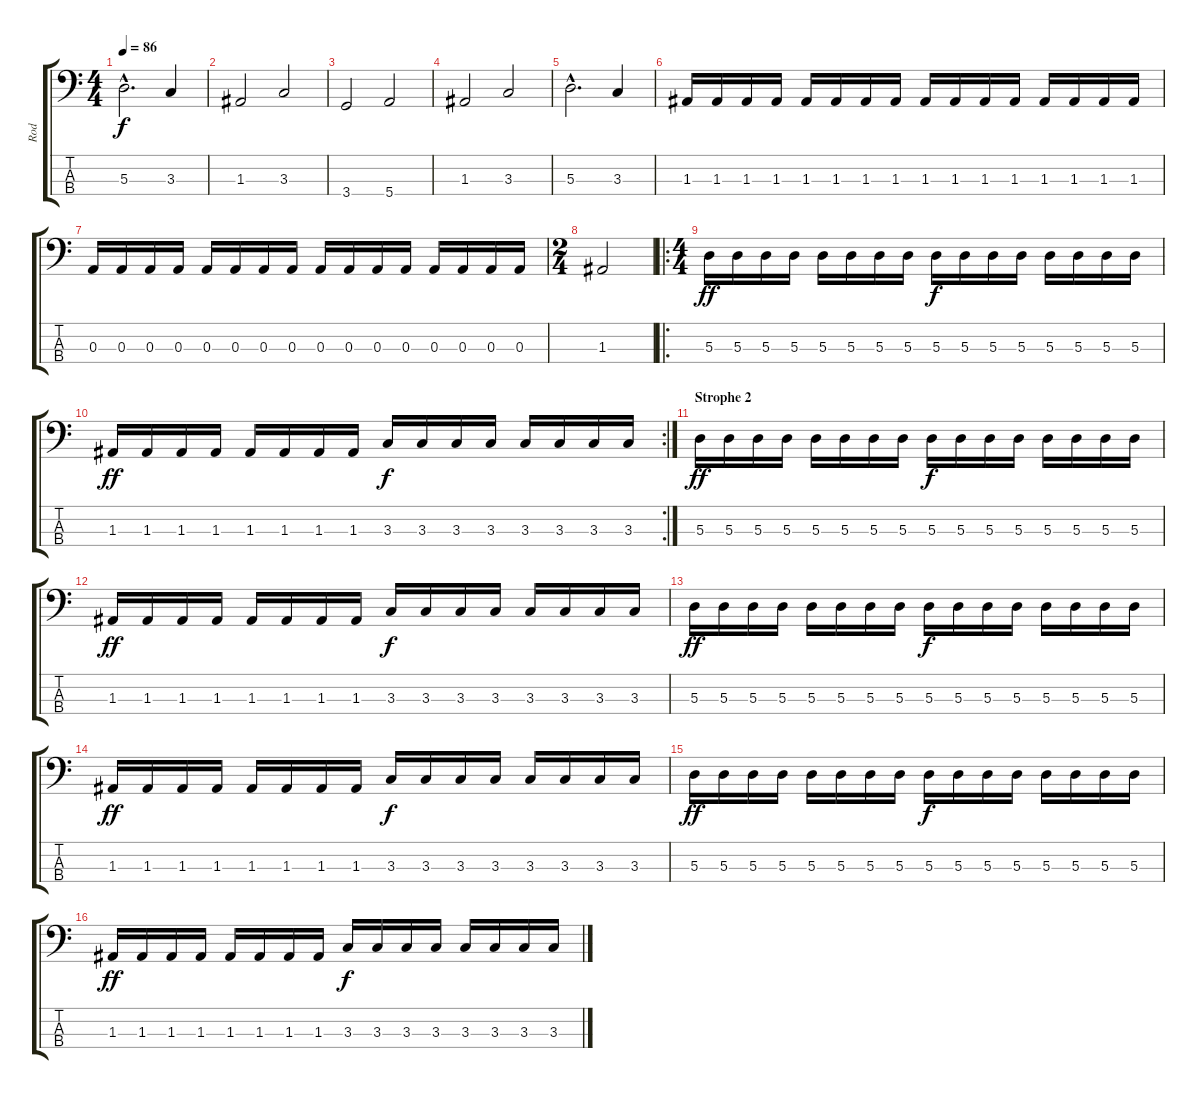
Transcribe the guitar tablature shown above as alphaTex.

\track ("Rod" "Rod") {instrument electricbasspick}
\staff {score tabs}
\tuning (G2 D2 A1 E1) {hide}
\ts (4 4)
\tempo 86
\clef f4
\ks c
5.3{hac}.2{d dy f} 3.3.4 |
1.3.2 3.3.2 |
3.4.2 5.4.2 |
1.3.2 3.3.2 |
5.3{hac}.2{d} 3.3.4 |
1.3.16 1.3.16 1.3.16 1.3.16 1.3.16 1.3.16 1.3.16 1.3.16 1.3.16 1.3.16 1.3.16 1.3.16 1.3.16 1.3.16 1.3.16 1.3.16 |
0.3.16 0.3.16 0.3.16 0.3.16 0.3.16 0.3.16 0.3.16 0.3.16 0.3.16 0.3.16 0.3.16 0.3.16 0.3.16 0.3.16 0.3.16 0.3.16 |
\ts (2 4)
1.3.2 |
\ro
\ts (4 4)
5.3.16{dy ff} 5.3.16 5.3.16 5.3.16 5.3.16 5.3.16 5.3.16 5.3.16 5.3.16{dy f} 5.3.16 5.3.16 5.3.16 5.3.16 5.3.16 5.3.16 5.3.16 |
\rc 2
1.3.16{dy ff} 1.3.16 1.3.16 1.3.16 1.3.16 1.3.16 1.3.16 1.3.16 3.3.16{dy f} 3.3.16 3.3.16 3.3.16 3.3.16 3.3.16 3.3.16 3.3.16 |
\section ("" "Strophe 2")
5.3.16{dy ff} 5.3.16 5.3.16 5.3.16 5.3.16 5.3.16 5.3.16 5.3.16 5.3.16{dy f} 5.3.16 5.3.16 5.3.16 5.3.16 5.3.16 5.3.16 5.3.16 |
1.3.16{dy ff} 1.3.16 1.3.16 1.3.16 1.3.16 1.3.16 1.3.16 1.3.16 3.3.16{dy f} 3.3.16 3.3.16 3.3.16 3.3.16 3.3.16 3.3.16 3.3.16 |
5.3.16{dy ff} 5.3.16 5.3.16 5.3.16 5.3.16 5.3.16 5.3.16 5.3.16 5.3.16{dy f} 5.3.16 5.3.16 5.3.16 5.3.16 5.3.16 5.3.16 5.3.16 |
1.3.16{dy ff} 1.3.16 1.3.16 1.3.16 1.3.16 1.3.16 1.3.16 1.3.16 3.3.16{dy f} 3.3.16 3.3.16 3.3.16 3.3.16 3.3.16 3.3.16 3.3.16 |
5.3.16{dy ff} 5.3.16 5.3.16 5.3.16 5.3.16 5.3.16 5.3.16 5.3.16 5.3.16{dy f} 5.3.16 5.3.16 5.3.16 5.3.16 5.3.16 5.3.16 5.3.16 |
1.3.16{dy ff} 1.3.16 1.3.16 1.3.16 1.3.16 1.3.16 1.3.16 1.3.16 3.3.16{dy f} 3.3.16 3.3.16 3.3.16 3.3.16 3.3.16 3.3.16 3.3.16
